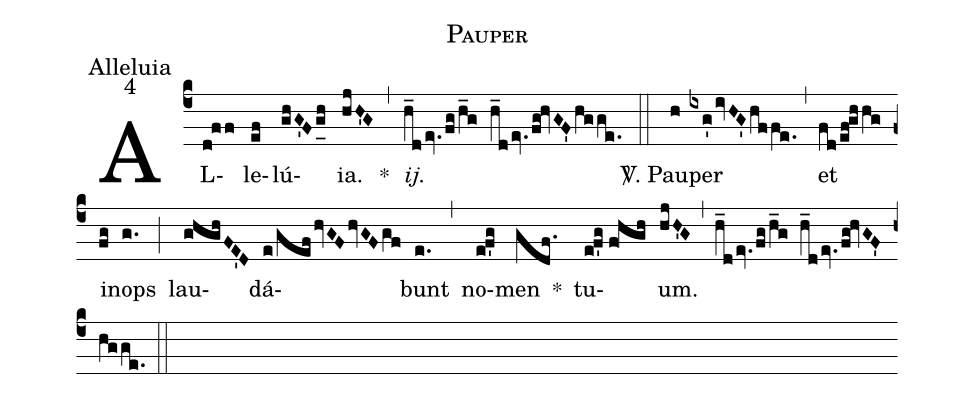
name:Pauper;
office-part:Alleluia;
mode:4;
%%
(c4) AL(d!ff)le(ef)lú(ghG'Fg_[uh:l]h){ia}.(hjH'G) *(,) <i>ij.</i>(h_dev.fg/h_g h_dev.fg!hvGF'hgge.) (::) <sp>V/</sp>. Pau(h)per(ixg'ivHG'hffe.) (,) et(fd/ef!ghhg) in(fg)ops(g.) (;) lau(ghghFE'D)dá(e/gefhvGFhvGFgf)bunt(e.) (,) no(ef'g)men(gdf.) *() tu(ef'g//f!hgh)um.(hjH'G) (,) (h_dev.fg/h_g h_dev.fg!hvGF'hgge.) (::)
